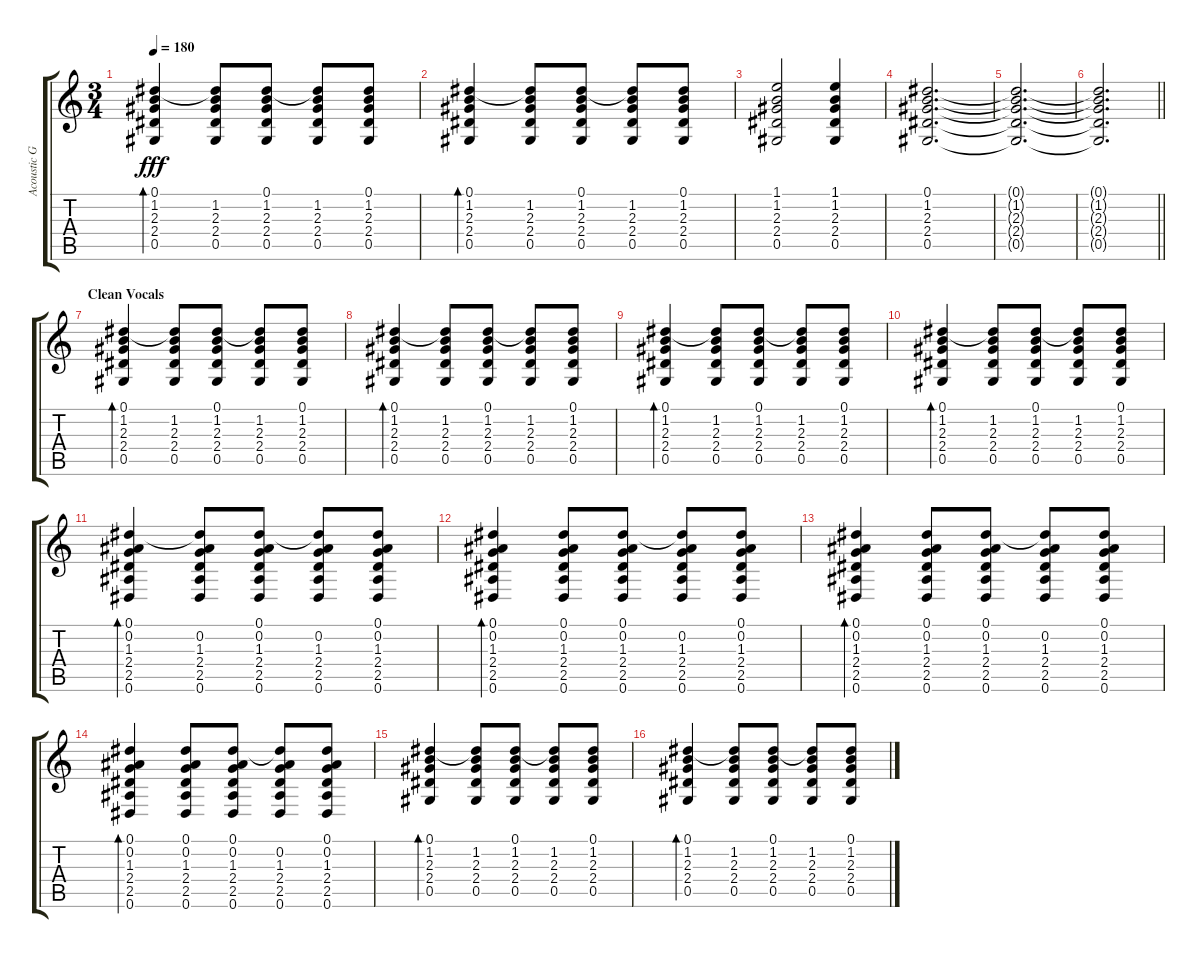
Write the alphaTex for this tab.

\track ("Acoustic Guitar 1" "Acoustic G") {instrument acousticguitarsteel}
\staff {score tabs}
\tuning (Eb4 Bb3 Gb3 Db3 Ab2 Eb2) {hide}
\ts (3 4)
\tempo 180
\clef g2
\ks c
(0.1 1.2 2.3 2.4 0.5).4{bd 30 dy fff} (0.1{t} 1.2 2.3 2.4 0.5).8 (0.1 1.2 2.3 2.4 0.5).8 (0.1{t} 1.2 2.3 2.4 0.5).8 (0.1 1.2 2.3 2.4 0.5).8 |
(0.1 1.2 2.3 2.4 0.5).4{bd 30} (0.1{t} 1.2 2.3 2.4 0.5).8 (0.1 1.2 2.3 2.4 0.5).8 (0.1{t} 1.2 2.3 2.4 0.5).8 (0.1 1.2 2.3 2.4 0.5).8 |
(1.1 1.2 2.3 2.4 0.5).2 (1.1 1.2 2.3 2.4 0.5).4 |
(0.1 1.2 2.3 2.4 0.5).2{d} |
(0.1{t} 1.2{t} 2.3{t} 2.4{t} 0.5{t}).2{d} |
\barLineRight lightlight
(0.1{t} 1.2{t} 2.3{t} 2.4{t} 0.5{t}).2{d} |
\section ("" "Clean Vocals")
(0.1 1.2 2.3 2.4 0.5).4{bd 240} (0.1{t} 1.2 2.3 2.4 0.5).8 (0.1 1.2 2.3 2.4 0.5).8 (0.1{t} 1.2 2.3 2.4 0.5).8 (0.1 1.2 2.3 2.4 0.5).8 |
(0.1 1.2 2.3 2.4 0.5).4{bd 30} (0.1{t} 1.2 2.3 2.4 0.5).8 (0.1 1.2 2.3 2.4 0.5).8 (0.1{t} 1.2 2.3 2.4 0.5).8 (0.1 1.2 2.3 2.4 0.5).8 |
(0.1 1.2 2.3 2.4 0.5).4{bd 30} (0.1{t} 1.2 2.3 2.4 0.5).8 (0.1 1.2 2.3 2.4 0.5).8 (0.1{t} 1.2 2.3 2.4 0.5).8 (0.1 1.2 2.3 2.4 0.5).8 |
(0.1 1.2 2.3 2.4 0.5).4{bd 30} (0.1{t} 1.2 2.3 2.4 0.5).8 (0.1 1.2 2.3 2.4 0.5).8 (0.1{t} 1.2 2.3 2.4 0.5).8 (0.1 1.2 2.3 2.4 0.5).8 |
(0.1 0.2 1.3 2.4 2.5 0.6).4{bd 30} (0.1{t} 0.2 1.3 2.4 2.5 0.6).8 (0.1 0.2 1.3 2.4 2.5 0.6).8 (0.1{t} 0.2 1.3 2.4 2.5 0.6).8 (0.1 0.2 1.3 2.4 2.5 0.6).8 |
(0.1 0.2 1.3 2.4 2.5 0.6).4{bd 30} (0.1 0.2 1.3 2.4 2.5 0.6).8 (0.1 0.2 1.3 2.4 2.5 0.6).8 (0.1{t} 0.2 1.3 2.4 2.5 0.6).8 (0.1 0.2 1.3 2.4 2.5 0.6).8 |
(0.1 0.2 1.3 2.4 2.5 0.6).4{bd 30} (0.1 0.2 1.3 2.4 2.5 0.6).8 (0.1 0.2 1.3 2.4 2.5 0.6).8 (0.1{t} 0.2 1.3 2.4 2.5 0.6).8 (0.1 0.2 1.3 2.4 2.5 0.6).8 |
(0.1 0.2 1.3 2.4 2.5 0.6).4{bd 30} (0.1 0.2 1.3 2.4 2.5 0.6).8 (0.1 0.2 1.3 2.4 2.5 0.6).8 (0.1{t} 0.2 1.3 2.4 2.5 0.6).8 (0.1 0.2 1.3 2.4 2.5 0.6).8 |
(0.1 1.2 2.3 2.4 0.5).4{bd 30} (0.1{t} 1.2 2.3 2.4 0.5).8 (0.1 1.2 2.3 2.4 0.5).8 (0.1{t} 1.2 2.3 2.4 0.5).8 (0.1 1.2 2.3 2.4 0.5).8 |
(0.1 1.2 2.3 2.4 0.5).4{bd 30} (0.1{t} 1.2 2.3 2.4 0.5).8 (0.1 1.2 2.3 2.4 0.5).8 (0.1{t} 1.2 2.3 2.4 0.5).8 (0.1 1.2 2.3 2.4 0.5).8
